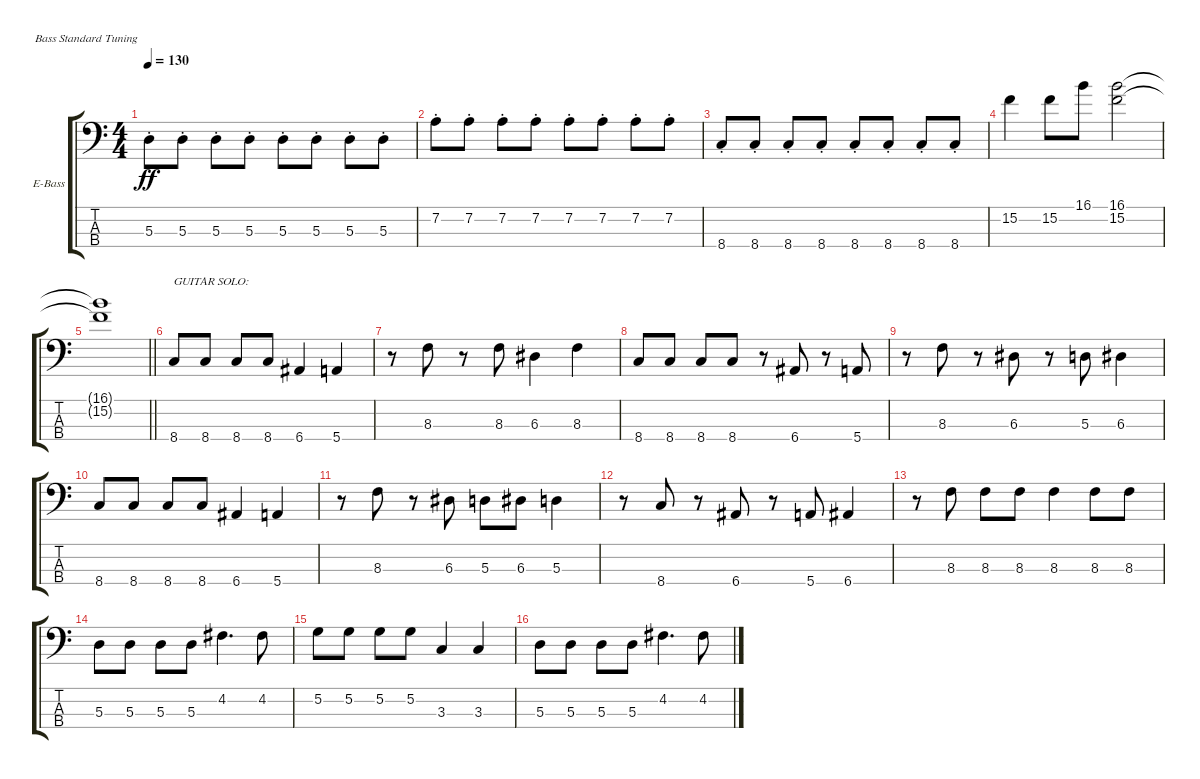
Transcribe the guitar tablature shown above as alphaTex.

\defaultSystemsLayout 4
\bracketExtendMode groupsimilarinstruments
\firstSystemTrackNameOrientation horizontal
\otherSystemsTrackNameOrientation horizontal
\track ("Electric Bass" "E-Bass") {instrument electricbassfinger}
\staff {score tabs}
\tuning (G2 D2 A1 E1)
\ts (4 4)
\tempo 130
\clef f4
\scale
0.333333
\ks c
5.3{st}.8{dy ff} 5.3{st}.8 5.3{st}.8 5.3{st}.8 5.3{st}.8 5.3{st}.8 5.3{st}.8 5.3{st}.8 |
\scale
0.333333 7.2{st}.8 7.2{st}.8 7.2{st}.8 7.2{st}.8 7.2{st}.8 7.2{st}.8 7.2{st}.8 7.2{st}.8 |
\scale
0.333333 8.4{st}.8 8.4{st}.8 8.4{st}.8 8.4{st}.8 8.4{st}.8 8.4{st}.8 8.4{st}.8 8.4{st}.8 |
\scale
0.333333 15.2.4 15.2.8 16.1.8 (15.2 16.1).2 |
\scale
0.333333
\barLineRight lightlight
(16.1{t} 15.2{t}).1 |
\scale
0.333333 8.4.8{txt "GUITAR SOLO:"} 8.4.8 8.4.8 8.4.8 6.4.4 5.4.4 |
\scale
0.333333 r.8 8.3.8 r.8 8.3.8 6.3.4 8.3.4 |
\scale
0.333333 8.4.8 8.4.8 8.4.8 8.4.8 r.8 6.4.8 r.8 5.4.8 |
\scale
0.333333 r.8 8.3.8 r.8 6.3.8 r.8 5.3.8 6.3.4 |
\scale
0.333333 8.4.8 8.4.8 8.4.8 8.4.8 6.4.4 5.4.4 |
\scale
0.333333 r.8 8.3.8 r.8 6.3.8 5.3.8 6.3.8 5.3.4 |
\scale
0.333333 r.8 8.4.8 r.8 6.4.8 r.8 5.4.8 6.4.4 |
\scale
0.333333 r.8 8.3.8 8.3.8 8.3.8 8.3.4 8.3.8 8.3.8 |
\scale
0.333333 5.3.8 5.3.8 5.3.8 5.3.8 4.2.4{d} 4.2.8 |
\scale
0.333333 5.2.8 5.2.8 5.2.8 5.2.8 3.3.4 3.3.4 |
\scale
0.333333 5.3.8 5.3.8 5.3.8 5.3.8 4.2.4{d} 4.2.8
